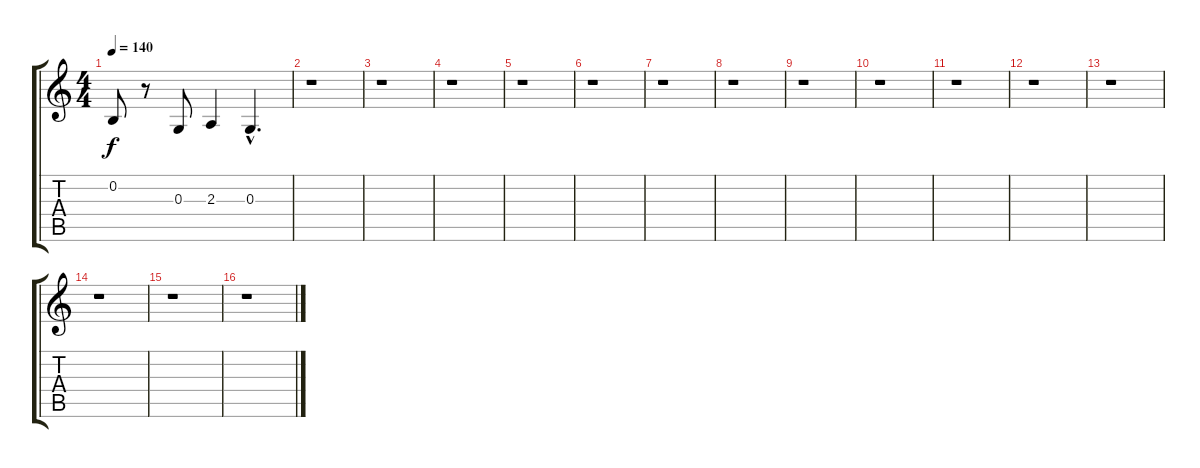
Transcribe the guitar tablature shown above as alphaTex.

\track "" {instrument electricgrandpiano}
\staff {score tabs}
\tuning (E4 B3 G3 D3 A2 E2) {hide}
\ts (4 4)
\tempo 140
\clef g2
\ks c
0.2{t}.8{dy f} r.8 0.3.8 2.3.4 0.3{hac}.4{d} |
r.1 |
r.1 |
r.1 |
r.1 |
r.1 |
r.1 |
r.1 |
r.1 |
r.1 |
r.1 |
r.1 |
r.1 |
r.1 |
r.1 |
r.1
